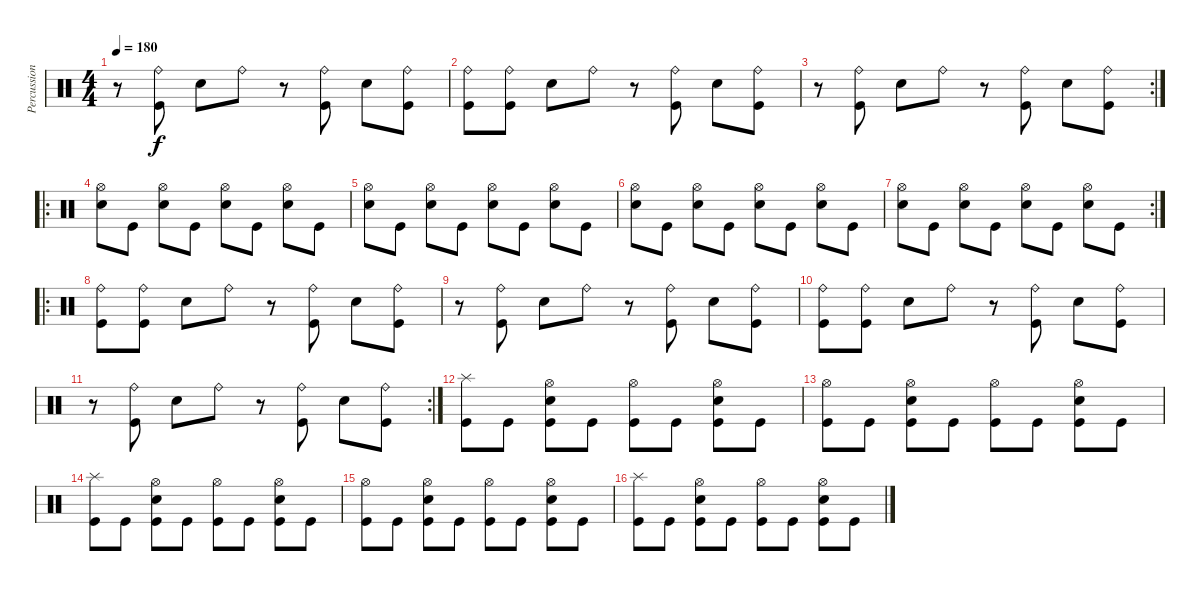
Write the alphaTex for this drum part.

\track ("Percussions" "Percussion") {instrument percussion}
\staff {score}
\articulation defaults
\ts (4 4)
\tempo 180
\clef neutral
\ks c
r.8{dy f} ("Kick (hit)" "Ride (bell)").8 "Electric Snare (hit)".8 "Ride (bell)".8 r.8 ("Kick (hit)" "Ride (bell)").8 "Electric Snare (hit)".8 ("Kick (hit)" "Ride (bell)").8 |
("Kick (hit)" "Ride (bell)").8 ("Kick (hit)" "Ride (bell)").8 "Electric Snare (hit)".8 "Ride (bell)".8 r.8 ("Kick (hit)" "Ride (bell)").8 "Electric Snare (hit)".8 ("Kick (hit)" "Ride (bell)").8 |
\rc 2
r.8 ("Kick (hit)" "Ride (bell)").8 "Electric Snare (hit)".8 "Ride (bell)".8 r.8 ("Kick (hit)" "Ride (bell)").8 "Electric Snare (hit)".8 ("Kick (hit)" "Ride (bell)").8 |
\ro
("Electric Snare (hit)" "Hi-Hat (open)").8 "Kick (hit)".8 ("Electric Snare (hit)" "Hi-Hat (open)").8 "Kick (hit)".8 ("Electric Snare (hit)" "Hi-Hat (open)").8 "Kick (hit)".8 ("Electric Snare (hit)" "Hi-Hat (open)").8 "Kick (hit)".8 |
("Electric Snare (hit)" "Hi-Hat (open)").8 "Kick (hit)".8 ("Electric Snare (hit)" "Hi-Hat (open)").8 "Kick (hit)".8 ("Electric Snare (hit)" "Hi-Hat (open)").8 "Kick (hit)".8 ("Electric Snare (hit)" "Hi-Hat (open)").8 "Kick (hit)".8 |
("Electric Snare (hit)" "Hi-Hat (open)").8 "Kick (hit)".8 ("Electric Snare (hit)" "Hi-Hat (open)").8 "Kick (hit)".8 ("Electric Snare (hit)" "Hi-Hat (open)").8 "Kick (hit)".8 ("Electric Snare (hit)" "Hi-Hat (open)").8 "Kick (hit)".8 |
\rc 2
("Electric Snare (hit)" "Hi-Hat (open)").8 "Kick (hit)".8 ("Electric Snare (hit)" "Hi-Hat (open)").8 "Kick (hit)".8 ("Electric Snare (hit)" "Hi-Hat (open)").8 "Kick (hit)".8 ("Electric Snare (hit)" "Hi-Hat (open)").8 "Kick (hit)".8 |
\ro
("Kick (hit)" "Ride (bell)").8 ("Kick (hit)" "Ride (bell)").8 "Electric Snare (hit)".8 "Ride (bell)".8 r.8 ("Kick (hit)" "Ride (bell)").8 "Electric Snare (hit)".8 ("Kick (hit)" "Ride (bell)").8 |
r.8 ("Kick (hit)" "Ride (bell)").8 "Electric Snare (hit)".8 "Ride (bell)".8 r.8 ("Kick (hit)" "Ride (bell)").8 "Electric Snare (hit)".8 ("Kick (hit)" "Ride (bell)").8 |
("Kick (hit)" "Ride (bell)").8 ("Kick (hit)" "Ride (bell)").8 "Electric Snare (hit)".8 "Ride (bell)".8 r.8 ("Kick (hit)" "Ride (bell)").8 "Electric Snare (hit)".8 ("Kick (hit)" "Ride (bell)").8 |
\rc 2
r.8 ("Kick (hit)" "Ride (bell)").8 "Electric Snare (hit)".8 "Ride (bell)".8 r.8 ("Kick (hit)" "Ride (bell)").8 "Electric Snare (hit)".8 ("Kick (hit)" "Ride (bell)").8 |
("Kick (hit)" "Splash (hit)").8 "Kick (hit)".8 ("Kick (hit)" "Electric Snare (hit)" "Hi-Hat (open)").8 "Kick (hit)".8 ("Kick (hit)" "Hi-Hat (open)").8 "Kick (hit)".8 ("Kick (hit)" "Electric Snare (hit)" "Hi-Hat (open)").8 "Kick (hit)".8 |
("Kick (hit)" "Hi-Hat (open)").8 "Kick (hit)".8 ("Kick (hit)" "Electric Snare (hit)" "Hi-Hat (open)").8 "Kick (hit)".8 ("Kick (hit)" "Hi-Hat (open)").8 "Kick (hit)".8 ("Kick (hit)" "Electric Snare (hit)" "Hi-Hat (open)").8 "Kick (hit)".8 |
("Kick (hit)" "Splash (hit)").8 "Kick (hit)".8 ("Kick (hit)" "Electric Snare (hit)" "Hi-Hat (open)").8 "Kick (hit)".8 ("Kick (hit)" "Hi-Hat (open)").8 "Kick (hit)".8 ("Kick (hit)" "Electric Snare (hit)" "Hi-Hat (open)").8 "Kick (hit)".8 |
("Kick (hit)" "Hi-Hat (open)").8 "Kick (hit)".8 ("Kick (hit)" "Electric Snare (hit)" "Hi-Hat (open)").8 "Kick (hit)".8 ("Kick (hit)" "Hi-Hat (open)").8 "Kick (hit)".8 ("Kick (hit)" "Electric Snare (hit)" "Hi-Hat (open)").8 "Kick (hit)".8 |
("Kick (hit)" "Splash (hit)").8 "Kick (hit)".8 ("Kick (hit)" "Electric Snare (hit)" "Hi-Hat (open)").8 "Kick (hit)".8 ("Kick (hit)" "Hi-Hat (open)").8 "Kick (hit)".8 ("Kick (hit)" "Electric Snare (hit)" "Hi-Hat (open)").8 "Kick (hit)".8
